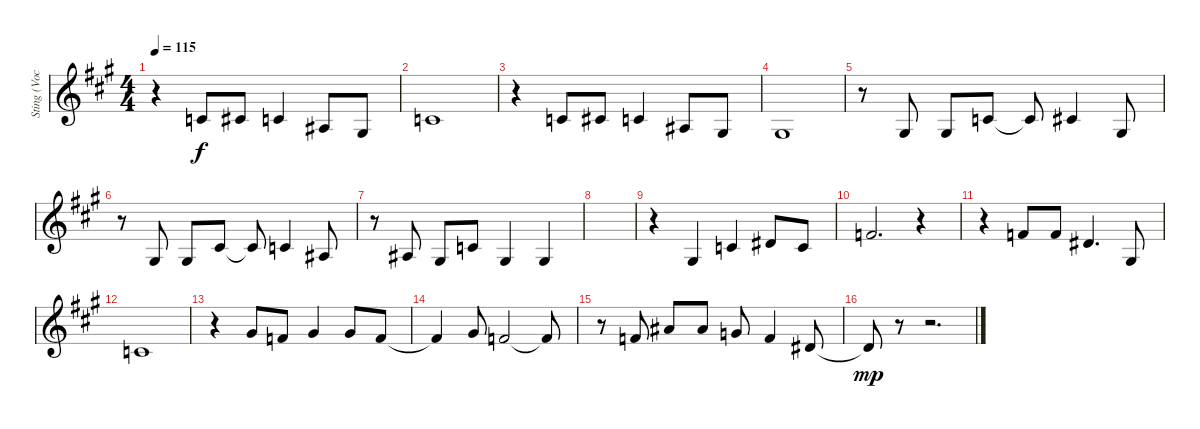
\track ("Sting (Vocals)" "Sting (Voc") {mute instrument synthbrass1}
\staff {score}
\tuning (Eb4 Bb3 Gb3 Db3 Ab2 Eb2) {hide}
\ts (4 4)
\tempo 115
\clef g2
\ks a
r.4{dy f} 2.2.8 3.2.8 2.2.4 0.2.8 2.3.8 |
2.2.1 |
r.4 2.2.8 3.2.8 2.2.4 0.2.8 2.3.8 |
2.3.1 |
r.8 2.3.8 2.3.8 2.2.8 2.2{t}.8 3.2.4 2.3.8 |
r.8 2.3.8 2.3.8 3.2.8 3.2{t}.8 2.2.4 0.2.8 |
r.8 0.2.8 2.3.8 2.2.8 2.3.4 2.3.4 |
|
r.4 2.3.4 2.2.4 0.1.8 2.2.8 |
2.1.2{d} r.4 |
r.4 2.1.8 2.1.8 0.1.4{d} 2.3.8 |
2.2.1 |
r.4 5.1.8 2.1.8 5.1.4 5.1.8 2.1.8 |
2.1{t}.4 5.1.8 7.2.2 7.2{t}.8 |
r.8 7.2.8 7.1.8 7.1.8 4.1.8 2.1.4 0.1.8 |
0.1{t}.8{dy mp} r.8 r.2{d}
